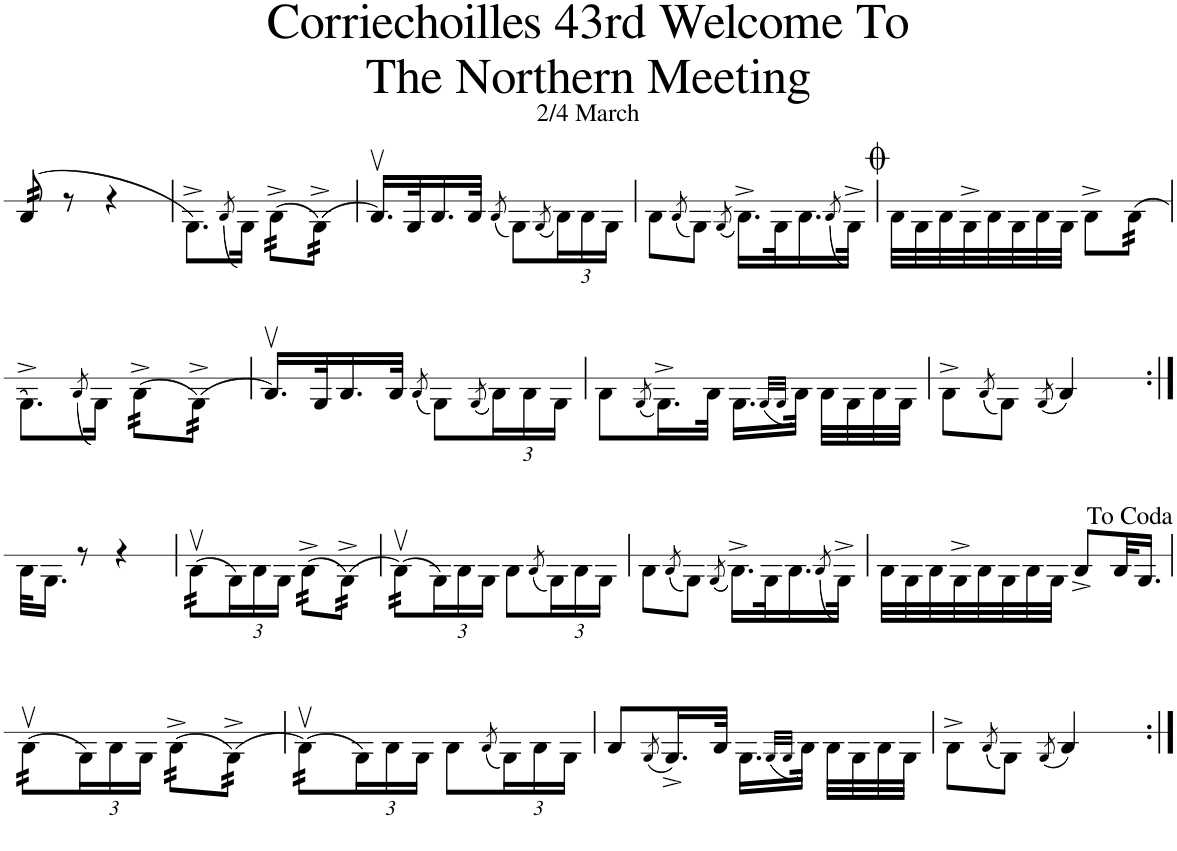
**kern
*part1
*staff1
*I"Piano
*I'Pno
*stria1
*clefG2
*k[]
=1
*tremolo
(32cc/
(32cc/
(32cc/
(32cc/
*Xtremolo
8r
4r
=2
8.a^\L)
(8qcc/
16a\Jk)
*tremolo
(32cc^\LLL
(32cc^\
(32cc^\
(32cc^\
(32a^\)
(32a^\)
(32a^\)
(32a^\)JJJ
*Xtremolo
=3
16.ccv/LL)
32a/K
16.cc/
32cc/JJk
(8qcc/
8a\L)
(8qa/
*Xbrackettup
24cc\L)
24cc\
24a\JJ
=4
8cc\L
(8qcc/
8a\J)
(8qa/
16.cc^\LL)
32a\K
16.cc\
(8qcc/
32a^\JJk)
=5
32cc\LLL
32a\
32cc\
32a^\
32cc\
32a\
32cc\
32a\JJJ
8cc^\L
*tremolo
(32cc\
(32cc\
(32cc\
(32cc\JJJ
*Xtremolo
!!LO:LB:g=z
=6
8.a^\L)
(8qcc/
16a\Jk)
*tremolo
(32cc^\LLL
(32cc^\
(32cc^\
(32cc^\
(32a^\)
(32a^\)
(32a^\)
(32a^\)JJJ
*Xtremolo
=7
16.ccv/LL)
32a/K
16.cc/
32cc/JJk
(8qcc/
8a\L)
(8qa/
24cc\L)
24cc\
24a\JJ
=8
8cc\L
(8qa/
16.a^\L)
32cc\JJk
16.a\LL
(32qa/LLL
32qa/JJJ
32cc\JJk)
32cc\LLL
32a\
32cc\
32a\JJJ
=9
8cc^\L
(8qcc/
8a\J)
(8qa/
4cc/)
!!LO:LB:g=z
=10:|!
32cc\KLL
16.a\JJ
8r
4r
=11
*tremolo
(32ccv\LLL
(32ccv\
(32ccv\
(32ccv\
*Xtremolo
24a\L)
24cc\
24a\JJ
*tremolo
(32cc^\LLL
(32cc^\
(32cc^\
(32cc^\
(32a^\)
(32a^\)
(32a^\)
(32a^\)JJJ
=12
(32ccv\)LLL
(32ccv\)
(32ccv\)
(32ccv\)
*Xtremolo
24a\L)
24cc\
24a\JJ
8cc\L
(8qcc/
24a\L)
24cc\
24a\JJ
=13
8cc\L
(8qcc/
8a\J)
(8qa/
16.cc^\LL)
32a\K
16.cc\
(8qcc/
32a^\JJk)
=14
32cc\LLL
32a\
32cc\
32a^\
32cc\
32a\
32cc\
32a\JJJ
8cc^/L
32cc/KL
16.a/JJ
!!LO:LB:g=z
=15
*tremolo
(32ccv\LLL
(32ccv\
(32ccv\
(32ccv\
*Xtremolo
24a\L)
24cc\
24a\JJ
*tremolo
(32cc^\LLL
(32cc^\
(32cc^\
(32cc^\
(32a^\)
(32a^\)
(32a^\)
(32a^\)JJJ
=16
(32ccv\)LLL
(32ccv\)
(32ccv\)
(32ccv\)
*Xtremolo
24a\L)
24cc\
24a\JJ
8cc\L
(8qcc/
24a\L)
24cc\
24a\JJ
=17
8cc/L
(8qa/
16.a^/L)
32cc/JJk
16.a\LL
(32qa/LLL
32qa/JJJ
32cc\JJk)
32cc\LLL
32a\
32cc\
32a\JJJ
=18
8cc^\L
(8qcc/
8a\J)
(8qa/
4cc/)
=:|!
*-
